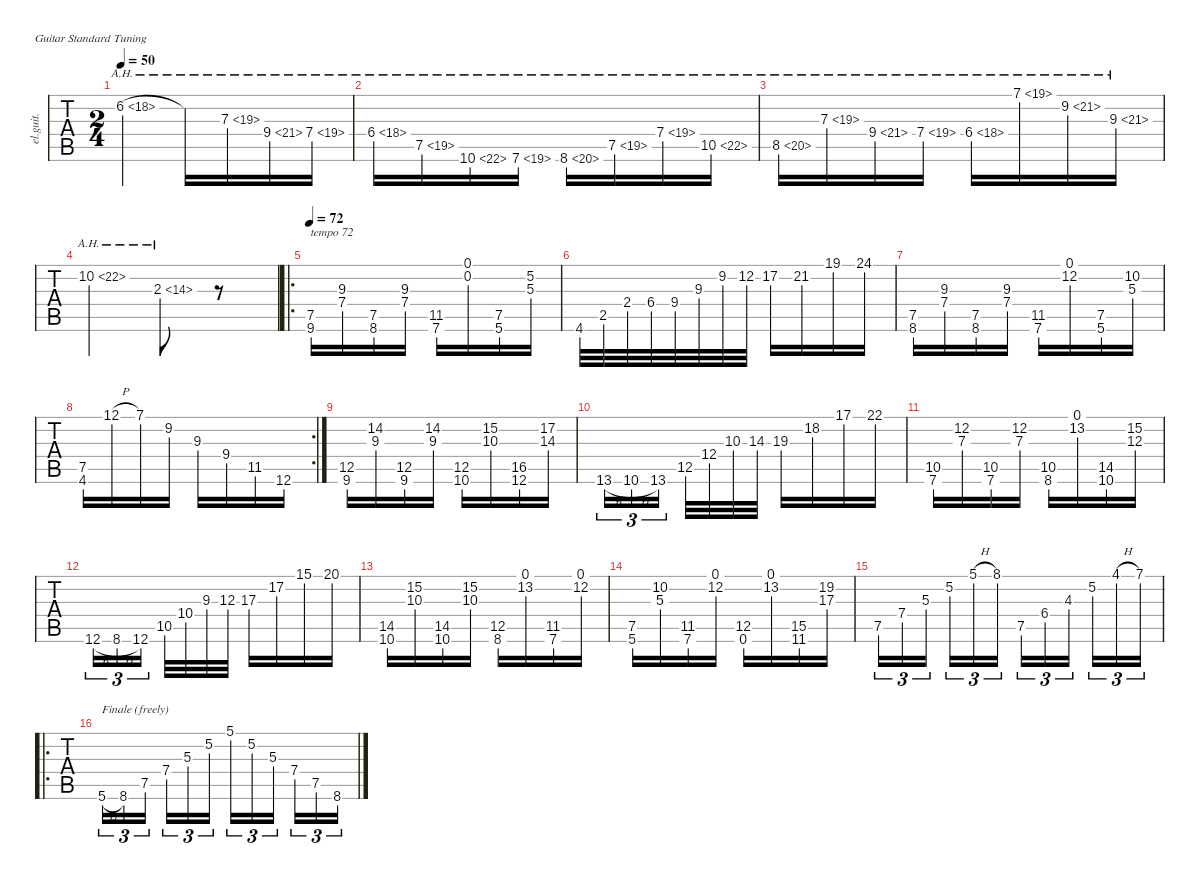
\defaultSystemsLayout 4
\hideDynamics
\bracketExtendMode nobrackets
\otherSystemsTrackNameOrientation horizontal
\track ("Guitar" "el.guit.") {instrument electricguitarclean}
\staff {tabs}
\tuning (E4 B3 G3 D3 A2 E2)
\ts (2 4)
\tempo 50
\clef g2
\ks c
6.2{ah 12}.4{dy f beam Down} 6.2{ah 12 t}.16{beam Down} 7.3{ah 12}.16{beam Down} 9.4{ah 12}.16{beam Down} 7.4{ah 12}.16{beam Down} |
6.4{ah 12 acc #}.16{beam Up} 7.5{ah 12}.16{beam Up} 10.6{ah 12}.16{beam Up} 7.6{ah 12}.16{beam Up} 8.6{ah 12}.16{beam Down} 7.5{ah 12}.16{beam Down} 7.4{ah 12}.16{beam Down} 10.5{ah 12}.16{beam Down} |
8.5{ah 12}.16{beam Down} 7.3{ah 12}.16{beam Down} 9.4{ah 12}.16{beam Down} 7.4{ah 12}.16{beam Down} 6.4{ah 12 acc #}.16{beam Down} 7.1{ah 12}.16{beam Down} 9.2{ah 12 acc #}.16{beam Down} 9.3{ah 12}.16{beam Down} |
10.2{ah 12}.4{beam Down} 2.3{ah 12}.8{beam Down} r.8{beam Down} |
\ro
\tempo 72
(7.5 9.6{acc #}).16{txt "tempo 72" beam Up} (9.3 7.4).16{beam Up} (7.5 8.6).16{beam Up} (9.3 7.4).16{beam Up} (11.5{acc #} 7.6).16{beam Up} (0.1 0.2).16{beam Up} (7.5 5.6).16{beam Up} (5.2 5.3).16{beam Up} |
4.6{acc #}.32{beam Up} 2.5.32{beam Up} 2.4.32{beam Up} 6.4{acc #}.32{beam Up} 9.4.32{beam Up} 9.3.32{beam Up} 9.2{acc #}.32{beam Up} 12.2.32{beam Up} 17.2.16{beam Down} 21.2{acc #}.16{beam Down} 19.1.16{beam Down} 24.1.16{beam Down} |
(7.5 8.6).16{beam Up} (9.3 7.4).16{beam Up} (7.5 8.6).16{beam Up} (9.3 7.4).16{beam Up} (11.5{acc #} 7.6).16{beam Up} (0.1 12.2).16{beam Up} (7.5 5.6).16{beam Up} (10.2 5.3).16{beam Up} |
\rc 2
(7.5 4.6{acc #}).16{beam Down} 12.1{h}.16{beam Down} 7.1.16{beam Down} 9.2{acc #}.16{beam Down} 9.3.16{beam Up} 9.4.16{beam Up} 11.5{acc #}.16{beam Up} 12.6.16{beam Up} |
(12.5 9.6{acc #}).16{beam Down} (14.2{acc #} 9.3).16{beam Down} (12.5 9.6{acc #}).16{beam Down} (14.2{acc #} 9.3).16{beam Down} (12.5 10.6).16{beam Up} (15.2 10.3).16{beam Up} (16.5{acc #} 12.6).16{beam Up} (17.2 14.3).16{beam Up} |
13.6{h}.16{tu (3 2) beam Up} 10.6{h}.16{tu (3 2) beam Up} 13.6.16{tu (3 2) beam Up} 12.5.32{beam Down} 12.4.32{beam Down} 10.3.32{beam Down} 14.3.32{beam Down} 19.3.16{beam Down} 18.2.16{beam Down} 17.1.16{beam Down} 22.1.16{beam Down} |
(10.5 7.6).16{beam Down} (12.2 7.3).16{beam Down} (10.5 7.6).16{beam Down} (12.2 7.3).16{beam Down} (10.5 8.6).16{beam Up} (0.1 13.2).16{beam Up} (14.5 10.6).16{beam Up} (15.2 12.3).16{beam Up} |
12.6{h}.16{tu (3 2) beam Up} 8.6{h}.16{tu (3 2) beam Up} 12.6.16{tu (3 2) beam Up} 10.5.32{beam Down} 10.4.32{beam Down} 9.3.32{beam Down} 12.3.32{beam Down} 17.3.16{beam Down} 17.2.16{beam Down} 15.1.16{beam Down} 20.1.16{beam Down} |
(14.5 10.6).16{beam Down} (15.2 10.3).16{beam Down} (14.5 10.6).16{beam Down} (15.2 10.3).16{beam Down} (12.5 8.6).16{beam Down} (0.1 13.2).16{beam Down} (11.5{acc #} 7.6).16{beam Down} (0.1 12.2).16{beam Down} |
(7.5 5.6).16{beam Up} (10.2 5.3).16{beam Up} (11.5{acc #} 7.6).16{beam Up} (0.1 12.2).16{beam Up} (12.5 0.6).16{beam Up} (0.1 13.2).16{beam Up} (15.5 11.6{acc #}).16{beam Up} (19.2{acc #} 17.3).16{beam Up} |
7.5.16{tu (3 2) beam Up} 7.4.16{tu (3 2) beam Up} 5.3.16{tu (3 2) beam Up} 5.2.16{tu (3 2) beam Down} 5.1{h}.16{tu (3 2) beam Down} 8.1.16{tu (3 2) beam Down} 7.5.16{tu (3 2) beam Up} 6.4{acc #}.16{tu (3 2) beam Up} 4.3.16{tu (3 2) beam Up} 5.2.16{tu (3 2) beam Down} 4.1{h acc #}.16{tu (3 2) beam Down} 7.1.16{tu (3 2) beam Down} |
\ro
5.6{h}.16{tu (3 2) txt "Finale (freely)" beam Up} 8.6.16{tu (3 2) beam Up} 7.5.16{tu (3 2) beam Up} 7.4.16{tu (3 2) beam Down} 5.3.16{tu (3 2) beam Down} 5.2.16{tu (3 2) beam Down} 5.1.16{tu (3 2) beam Down} 5.2.16{tu (3 2) beam Down} 5.3.16{tu (3 2) beam Down} 7.4.16{tu (3 2) beam Up} 7.5.16{tu (3 2) beam Up} 8.6.16{tu (3 2) beam Up}
